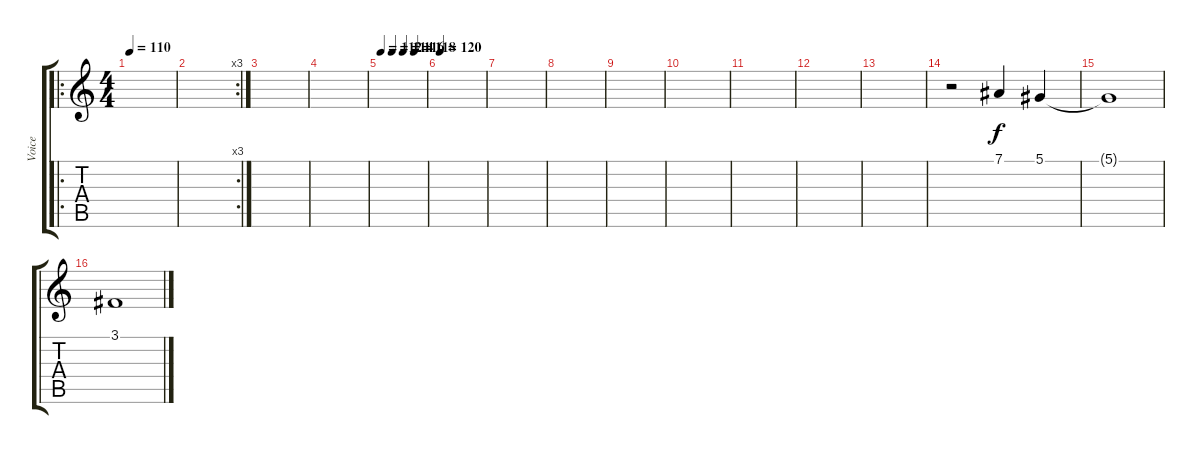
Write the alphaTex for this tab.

\track ("Voice" "Voice") {instrument choiraahs}
\staff {score tabs}
\tuning (Eb4 Bb3 Gb3 Db3 Ab2 Eb2) {hide}
\ro
\ts (4 4)
\tempo 110
\clef g2
\ks c
|
\rc 3
|
|
|
\tempo 112
\tempo (114 0.25)
\tempo (116 0.5)
\tempo (118 0.75)
|
\tempo 120
|
|
|
|
|
|
|
|
r.2 7.1.4 5.1.4 |
5.1{t}.1 |
3.1.1
